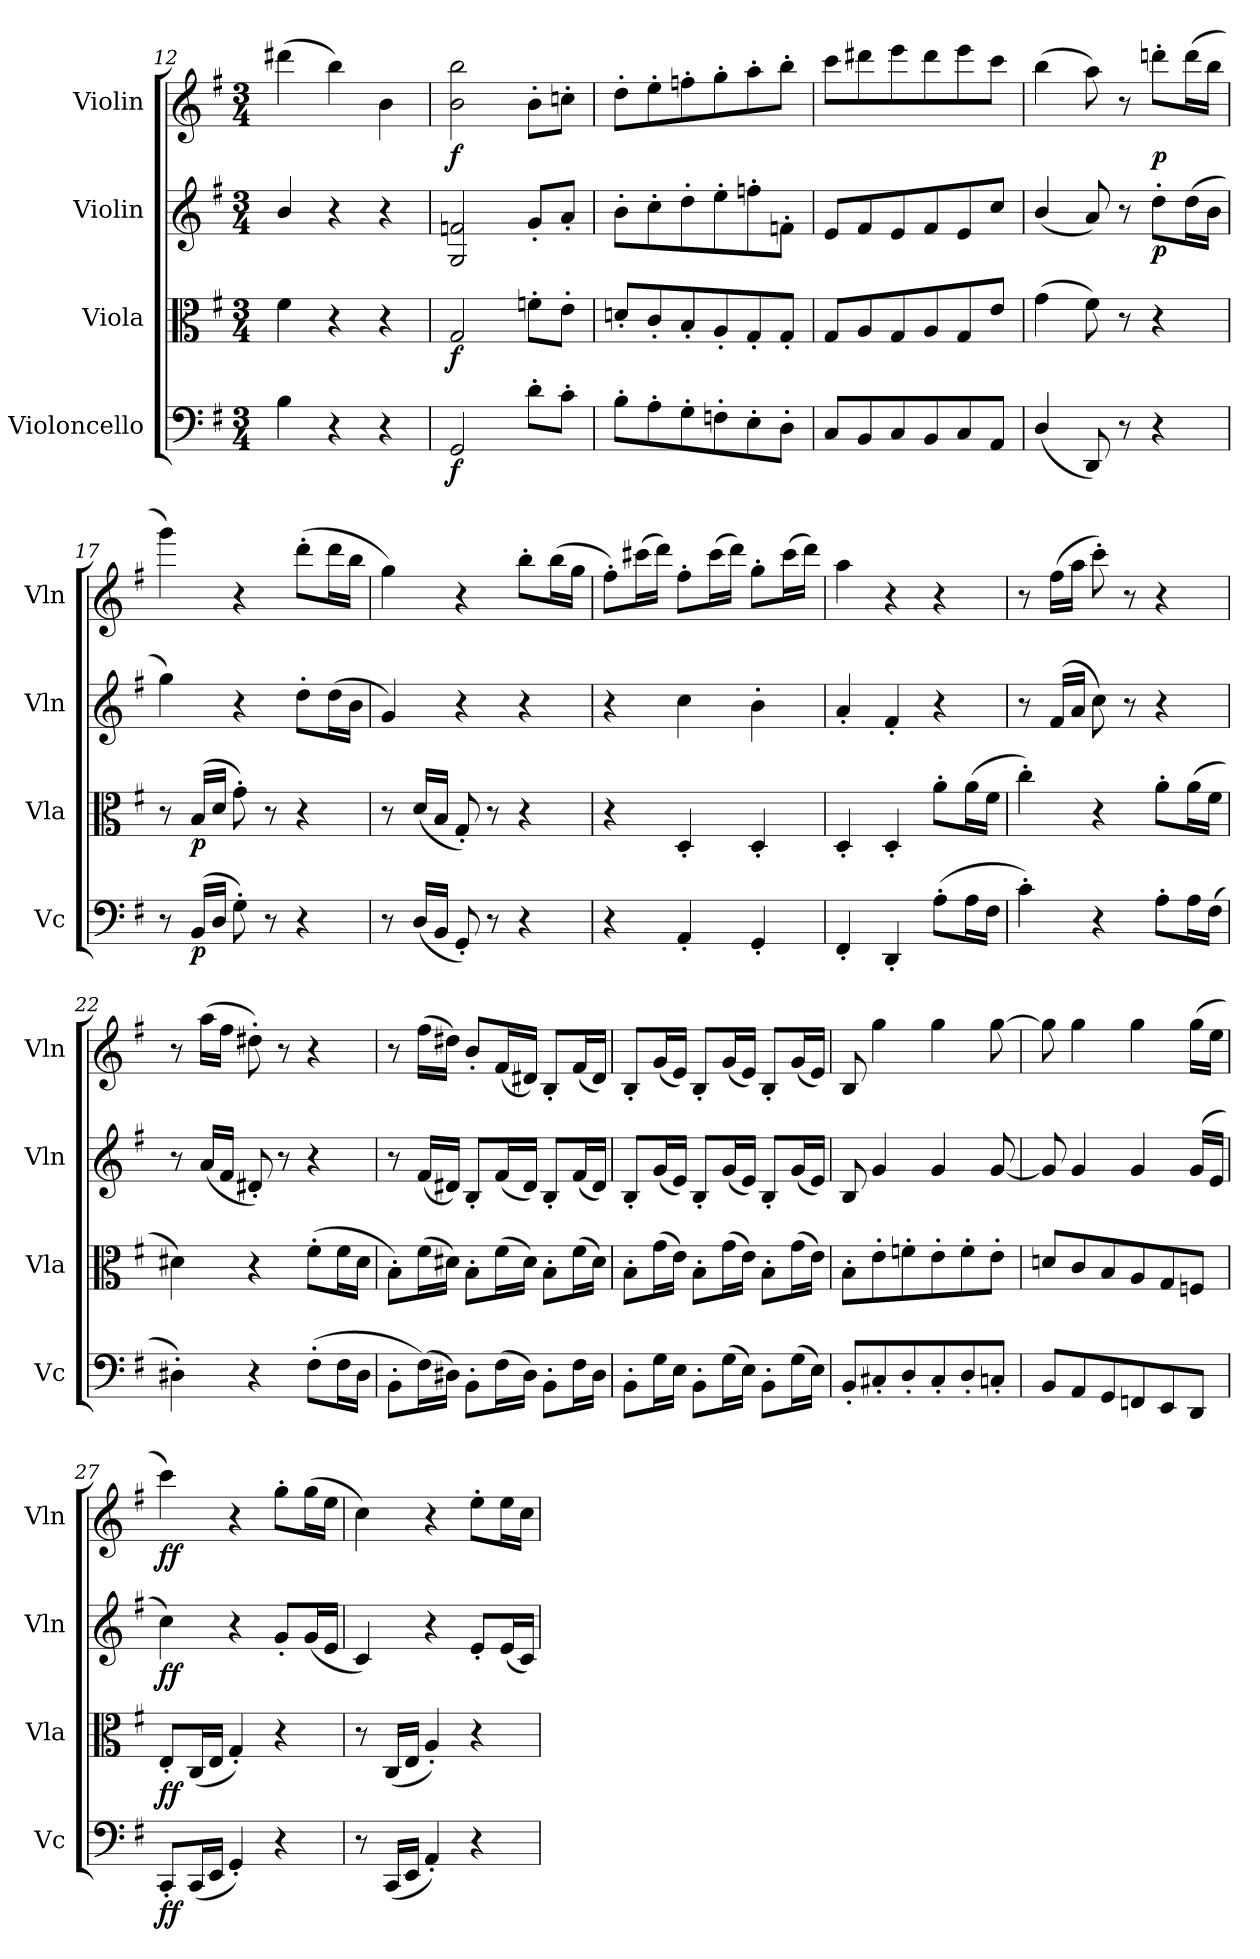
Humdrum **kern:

**kern	**dynam	**kern	**dynam	**kern	**dynam	**kern	**dynam
*part4	*part4	*part3	*part3	*part2	*part2	*part1	*part1
*staff4	*staff4	*staff3	*staff3	*staff2	*staff2	*staff1	*staff1
*I"Violoncello	*	*I"Viola	*	*I"Violin	*	*I"Violin	*
*I'Vc	*	*I'Vla	*	*I'Vln	*	*I'Vln	*
*clefF4	*	*clefC3	*	*clefG2	*	*clefG2	*
*k[f#]	*	*k[f#]	*	*k[f#]	*	*k[f#]	*
*G:	*	*G:	*	*G:	*	*G:	*
*M3/4	*	*M3/4	*	*M3/4	*	*M3/4	*
=12	=12	=12	=12	=12	=12	=12	=12
4B\	.	4f#\	.	4b/	.	(4ddd#X\	.
4r	.	4r	.	4r	.	4bb\)	.
4r	.	4r	.	4r	.	4b\	.
=13	=13	=13	=13	=13	=13	=13	=13
2GG/	f	2G/	f	2G/ 2fn/	.	2b\ 2bb\	f
8d'\L	.	8fn'\L	.	8g'/L	.	8b'\L	.
8c'\J	.	8e'\J	.	8a'/J	.	8ccn'\J	.
=14	=14	=14	=14	=14	=14	=14	=14
8B'\L	.	8dn'/L	.	8b'\L	.	8dd'\L	.
8A'\	.	8c'/	.	8cc'\	.	8ee'\	.
8G'\	.	8B'/	.	8dd'\	.	8ffn'\	.
8Fn'\	.	8A'/	.	8ee'\	.	8gg'\	.
8E'\	.	8G'/	.	8ffn'\	.	8aa'\	.
8D'\J	.	8G'/J	.	8fn'\J	.	8bb'\J	.
=15	=15	=15	=15	=15	=15	=15	=15
8C/L	.	8G/L	.	8e/L	.	8ccc\L	.
8BB/	.	8A/	.	8f#/	.	8ddd#X\	.
8C/	.	8G/	.	8e/	.	8eee\	.
8BB/	.	8A/	.	8f#/	.	8ddd#\	.
8C/	.	8G/	.	8e/	.	8eee\	.
8AA/J	.	8e/J	.	8cc/J	.	8ccc\J	.
=16	=16	=16	=16	=16	=16	=16	=16
(4D/	.	(4g\	.	(4b/	.	(4bb\	.
8DD/)	.	8f#\)	.	8a/)	.	8aa\)	.
8r	.	8r	.	8r	.	8r	.
4r	.	4r	.	8dd'\L	p	8dddn'\L	p
.	.	.	.	(16dd\L	.	(16ddd\L	.
.	.	.	.	16b\JJ	.	16bb\JJ	.
=17	=17	=17	=17	=17	=17	=17	=17
8r	.	8r	.	4gg\)	.	4ggg\)	.
(16BB/LL	p	(16B/LL	p	.	.	.	.
16D/JJ	.	16d/JJ	.	.	.	.	.
8G'\)	.	8g'\)	.	4r	.	4r	.
8r	.	8r	.	.	.	.	.
4r	.	4r	.	8dd'\L	.	(8ddd'\L	.
.	.	.	.	(16dd\L	.	16ddd\L	.
.	.	.	.	16b\JJ	.	16bb\JJ	.
=18	=18	=18	=18	=18	=18	=18	=18
8r	.	8r	.	4g/)	.	4gg\)	.
(16D/LL	.	(16d/LL	.	.	.	.	.
16BB/JJ	.	16B/JJ	.	.	.	.	.
8GG'/)	.	8G'/)	.	4r	.	4r	.
8r	.	8r	.	.	.	.	.
4r	.	4r	.	4r	.	8bb'\L	.
.	.	.	.	.	.	(16bb\L	.
.	.	.	.	.	.	16gg\JJ	.
=19	=19	=19	=19	=19	=19	=19	=19
4r	.	4r	.	4r	.	8ff#'\L)	.
.	.	.	.	.	.	(16ccc#X\L	.
.	.	.	.	.	.	16ddd\JJ)	.
4AA'/	.	4D'/	.	4cc\	.	8ff#'\L	.
.	.	.	.	.	.	(16ccc#\L	.
.	.	.	.	.	.	16ddd\JJ)	.
4GG'/	.	4D'/	.	4b'\	.	8gg'\L	.
.	.	.	.	.	.	(16ccc#\L	.
.	.	.	.	.	.	16ddd\JJ)	.
=20	=20	=20	=20	=20	=20	=20	=20
4FF#'/	.	4D'/	.	4a'/	.	4aa\	.
4DD'/	.	4D'/	.	4f#'/	.	4r	.
(8A'\L	.	8a'\L	.	4r	.	4r	.
16A\L	.	(16a\L	.	.	.	.	.
16F#\JJ	.	16f#\JJ	.	.	.	.	.
=21	=21	=21	=21	=21	=21	=21	=21
4c'\)	.	4cc'\)	.	8r	.	8r	.
.	.	.	.	(16f#/LL	.	(16ff#\LL	.
.	.	.	.	16a/JJ	.	16aa\JJ	.
4r	.	4r	.	8cc\)	.	8ccc'\)	.
.	.	.	.	8r	.	8r	.
8A'\L	.	8a'\L	.	4r	.	4r	.
16A\L	.	(16a\L	.	.	.	.	.
(16F#\JJ	.	16f#\JJ	.	.	.	.	.
=22	=22	=22	=22	=22	=22	=22	=22
4D#X'\)	.	4d#X\)	.	8r	.	8r	.
.	.	.	.	(16a/LL	.	(16aa\LL	.
.	.	.	.	16f#/JJ	.	16ff#\JJ	.
4r	.	4r	.	8d#X'/)	.	8dd#X'\)	.
.	.	.	.	8r	.	8r	.
(8F#'\L	.	(8f#'\L	.	4r	.	4r	.
16F#\L	.	16f#\L	.	.	.	.	.
16D#\JJ	.	16d#\JJ	.	.	.	.	.
=23	=23	=23	=23	=23	=23	=23	=23
8BB'\L	.	8B'\L)	.	8r	.	8r	.
(16F#\L)	.	(16f#\L	.	(16f#/LL	.	(16ff#\LL	.
16D#X\JJ)	.	16d#X\JJ)	.	16d#X/JJ)	.	16dd#X\JJ)	.
8BB'\L	.	8B'\L	.	8B'/L	.	8b'/L	.
(16F#\L	.	(16f#\L	.	(16f#/L	.	(16f#/L	.
16D#\JJ)	.	16d#\JJ)	.	16d#/JJ)	.	16d#X/JJ)	.
8BB'\L	.	8B'\L	.	8B'/L	.	8B'/L	.
16F#\L	.	(16f#\L	.	(16f#/L	.	(16f#/L	.
16D#\JJ	.	16d#\JJ)	.	16d#/JJ)	.	16d#/JJ)	.
=24	=24	=24	=24	=24	=24	=24	=24
8BB'\L	.	8B'\L	.	8B'/L	.	8B'/L	.
16G\L	.	(16g\L	.	(16g/L	.	(16g/L	.
16E\JJ	.	16e\JJ)	.	16e/JJ)	.	16e/JJ)	.
8BB'\L	.	8B'\L	.	8B'/L	.	8B'/L	.
(16G\L	.	(16g\L	.	(16g/L	.	(16g/L	.
16E\JJ)	.	16e\JJ)	.	16e/JJ)	.	16e/JJ)	.
8BB'\L	.	8B'\L	.	8B'/L	.	8B'/L	.
(16G\L	.	(16g\L	.	(16g/L	.	(16g/L	.
16E\JJ)	.	16e\JJ)	.	16e/JJ)	.	16e/JJ)	.
=25	=25	=25	=25	=25	=25	=25	=25
8BB'/L	.	8B'\L	.	8B/	.	8B/	.
8C#X'/	.	8e'\	.	4g/	.	4gg\	.
8D'/	.	8fn'\	.	.	.	.	.
8C#'/	.	8e'\	.	4g/	.	4gg\	.
8D'/	.	8f'\	.	.	.	.	.
8Cn'/J	.	8e'\J	.	[8g/	.	[8gg\	.
=26	=26	=26	=26	=26	=26	=26	=26
8BB/L	.	8dn/L	.	8g/]	.	8gg\]	.
8AA/	.	8c/	.	4g/	.	4gg\	.
8GG/	.	8B/	.	.	.	.	.
8FFn/	.	8A/	.	4g/	.	4gg\	.
8EE/	.	8G/	.	.	.	.	.
8DD/J	.	8Fn/J	.	(16g/LL	.	(16gg\LL	.
.	.	.	.	16e/JJ	.	16ee\JJ	.
=27	=27	=27	=27	=27	=27	=27	=27
8CC'/L	ff	8E'/L	ff	4cc\)	ff	4ccc\)	ff
(16CC/L	.	(16C/L	.	.	.	.	.
16EE/JJ	.	16E/JJ	.	.	.	.	.
4GG'/)	.	4G'/)	.	4r	.	4r	.
4r	.	4r	.	8g'/L	.	8gg'\L	.
.	.	.	.	(16g/L	.	(16gg\L	.
.	.	.	.	16e/JJ	.	16ee\JJ	.
=28	=28	=28	=28	=28	=28	=28	=28
8r	.	8r	.	4c/)	.	4cc\)	.
(16CC/LL	.	(16C/LL	.	.	.	.	.
16EE/JJ	.	16E/JJ	.	.	.	.	.
4AA'/)	.	4A'/)	.	4r	.	4r	.
4r	.	4r	.	8e'/L	.	8ee'\L	.
.	.	.	.	(16e/L	.	16ee\L	.
.	.	.	.	16c/JJ)	.	16cc\JJ	.
=	=	=	=	=	=	=	=
*-	*-	*-	*-	*-	*-	*-	*-
